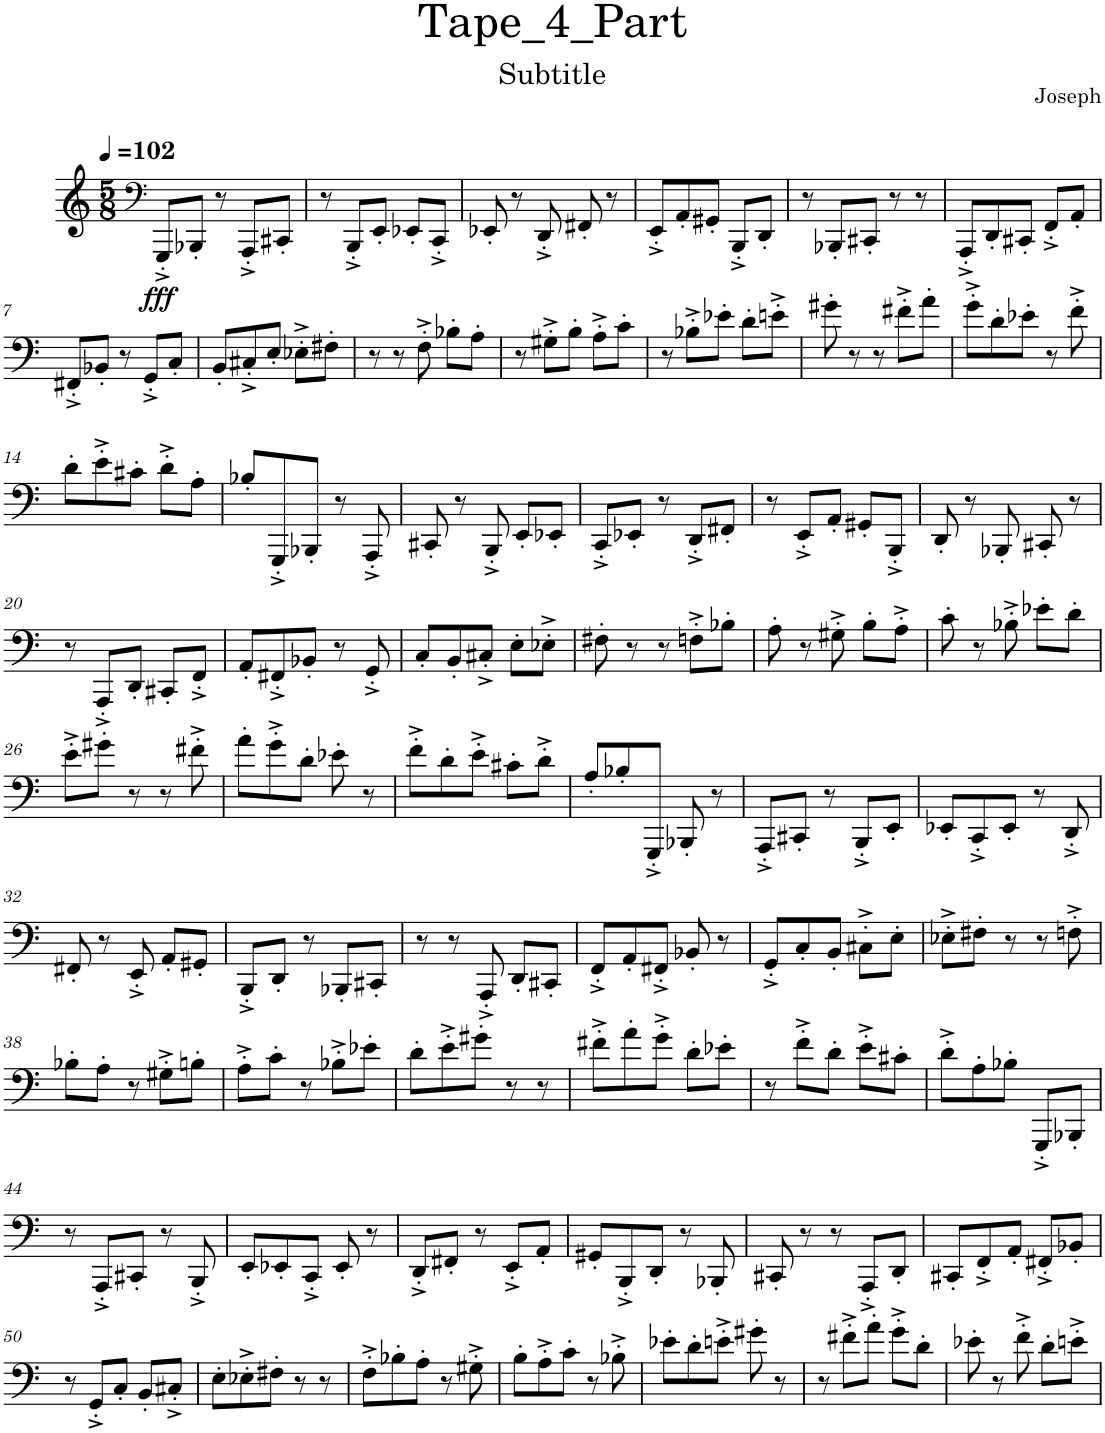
**kern	**dynam
*part1	*part1
*staff1	*staff1
*I"Saw Synthesizer	*
*I'Synth.	*
*clefF4	*
*k[]	*
*M5/8	*
*MM102	*
=1	=1
!	!LO:DY:b
8GGG'^/L	fff
8BBB-X'/J	.
8r	.
8AAA'^/L	.
8CC#X'/J	.
=2	=2
8r	.
8BBB'^/L	.
8EE'/J	.
8EE-X'/L	.
8CC'^/J	.
=3	=3
8EE-X'/	.
8r	.
8DD'^/	.
8FF#X'/	.
8r	.
=4	=4
8EE'^/L	.
8AA'/	.
8GG#X'/J	.
8BBB'^/L	.
8DD'/J	.
=5	=5
8r	.
8BBB-X'/L	.
8CC#X'/J	.
8r	.
8r	.
=6	=6
8AAA'^/L	.
8DD'/	.
8CC#X'/J	.
8FF'^/L	.
8AA'/J	.
!!LO:LB:g=z
=7	=7
8FF#X'^/L	.
8BB-X'/J	.
8r	.
8GG'^/L	.
8C'/J	.
=8	=8
8BB'/L	.
8C#X'^/	.
8E'/J	.
8E-X'^\L	.
8F#X'\J	.
=9	=9
8r	.
8r	.
8F'^\	.
8B-X'\L	.
8A'\J	.
=10	=10
8r	.
8G#X'^\L	.
8B'\J	.
8A'^\L	.
8c'\J	.
=11	=11
8r	.
8B-X'^\L	.
8e-X'\J	.
8d'\L	.
8en'^\J	.
=12	=12
8g#X'\	.
8r	.
8r	.
8f#X'^\L	.
8a'\J	.
=13	=13
8g'^\L	.
8d'\	.
8e-X'\J	.
8r	.
8f'^\	.
!!LO:LB:g=z
=14	=14
8d'\L	.
8e'^\	.
8c#X'\J	.
8d'^\L	.
8A'\J	.
=15	=15
8B-X'/L	.
8GGG'^/	.
8BBB-X'/J	.
8r	.
8AAA'^/	.
=16	=16
8CC#X'/	.
8r	.
8BBB'^/	.
8EE'/L	.
8EE-X'/J	.
=17	=17
8CC'^/L	.
8EE-X'/J	.
8r	.
8DD'^/L	.
8FF#X'/J	.
=18	=18
8r	.
8EE'^/L	.
8AA'/J	.
8GG#X'/L	.
8BBB'^/J	.
=19	=19
8DD'/	.
8r	.
8BBB-X'/	.
8CC#X'/	.
8r	.
!!LO:LB:g=z
=20	=20
8r	.
8AAA'^/L	.
8DD'/J	.
8CC#X'/L	.
8FF'^/J	.
=21	=21
8AA'/L	.
8FF#X'^/	.
8BB-X'/J	.
8r	.
8GG'^/	.
=22	=22
8C'/L	.
8BB'/	.
8C#X'^/J	.
8E'\L	.
8E-X'^\J	.
=23	=23
8F#X'\	.
8r	.
8r	.
8Fn'^\L	.
8B-X'\J	.
=24	=24
8A'\	.
8r	.
8G#X'^\	.
8B'\L	.
8A'^\J	.
=25	=25
8c'\	.
8r	.
8B-X'^\	.
8e-X'\L	.
8d'\J	.
!!LO:LB:g=z
=26	=26
8e'^\L	.
8g#X'\J	.
8r	.
8r	.
8f#X'^\	.
=27	=27
8a'\L	.
8g'^\	.
8d'\J	.
8e-X'\	.
8r	.
=28	=28
8f'^\L	.
8d'\	.
8e'^\J	.
8c#X'\L	.
8d'^\J	.
=29	=29
8A'/L	.
8B-X'/	.
8GGG'^/J	.
8BBB-X'/	.
8r	.
=30	=30
8AAA'^/L	.
8CC#X'/J	.
8r	.
8BBB'^/L	.
8EE'/J	.
=31	=31
8EE-X'/L	.
8CC'^/	.
8EE-'/J	.
8r	.
8DD'^/	.
!!LO:LB:g=z
=32	=32
8FF#X'/	.
8r	.
8EE'^/	.
8AA'/L	.
8GG#X'/J	.
=33	=33
8BBB'^/L	.
8DD'/J	.
8r	.
8BBB-X'/L	.
8CC#X'/J	.
=34	=34
8r	.
8r	.
8AAA'^/	.
8DD'/L	.
8CC#X'/J	.
=35	=35
8FF'^/L	.
8AA'/	.
8FF#X'^/J	.
8BB-X'/	.
8r	.
=36	=36
8GG'^/L	.
8C'/	.
8BB'/J	.
8C#X'^\L	.
8E'\J	.
=37	=37
8E-X'^\L	.
8F#X'\J	.
8r	.
8r	.
8Fn'^\	.
!!LO:LB:g=z
=38	=38
8B-X'\L	.
8A'\J	.
8r	.
8G#X'^\L	.
8Bn'\J	.
=39	=39
8A'^\L	.
8c'\J	.
8r	.
8B-X'^\L	.
8e-X'\J	.
=40	=40
8d'\L	.
8e'^\	.
8g#X'\J	.
8r	.
8r	.
=41	=41
8f#X'^\L	.
8a'\	.
8g'^\J	.
8d'\L	.
8e-X'\J	.
=42	=42
8r	.
8f'^\L	.
8d'\J	.
8e'^\L	.
8c#X'\J	.
=43	=43
8d'^\L	.
8A'\	.
8B-X'\J	.
8GGG'^/L	.
8BBB-X'/J	.
!!LO:LB:g=z
=44	=44
8r	.
8AAA'^/L	.
8CC#X'/J	.
8r	.
8BBB'^/	.
=45	=45
8EE'/L	.
8EE-X'/	.
8CC'^/J	.
8EE-'/	.
8r	.
=46	=46
8DD'^/L	.
8FF#X'/J	.
8r	.
8EE'^/L	.
8AA'/J	.
=47	=47
8GG#X'/L	.
8BBB'^/	.
8DD'/J	.
8r	.
8BBB-X'/	.
=48	=48
8CC#X'/	.
8r	.
8r	.
8AAA'^/L	.
8DD'/J	.
=49	=49
8CC#X'/L	.
8FF'^/	.
8AA'/J	.
8FF#X'^/L	.
8BB-X'/J	.
!!LO:LB:g=z
=50	=50
8r	.
8GG'^/L	.
8C'/J	.
8BB'/L	.
8C#X'^/J	.
=51	=51
8E'\L	.
8E-X'^\	.
8F#X'\J	.
8r	.
8r	.
=52	=52
8F'^\L	.
8B-X'\	.
8A'\J	.
8r	.
8G#X'^\	.
=53	=53
8B'\L	.
8A'^\	.
8c'\J	.
8r	.
8B-X'^\	.
=54	=54
8e-X'\L	.
8d'\	.
8en'^\J	.
8g#X'\	.
8r	.
=55	=55
8r	.
8f#X'^\L	.
8a'\J	.
8g'^\L	.
8d'\J	.
=56	=56
8e-X'\	.
8r	.
8f'^\	.
8d'\L	.
8en'^\J	.
=	=
*-	*-
